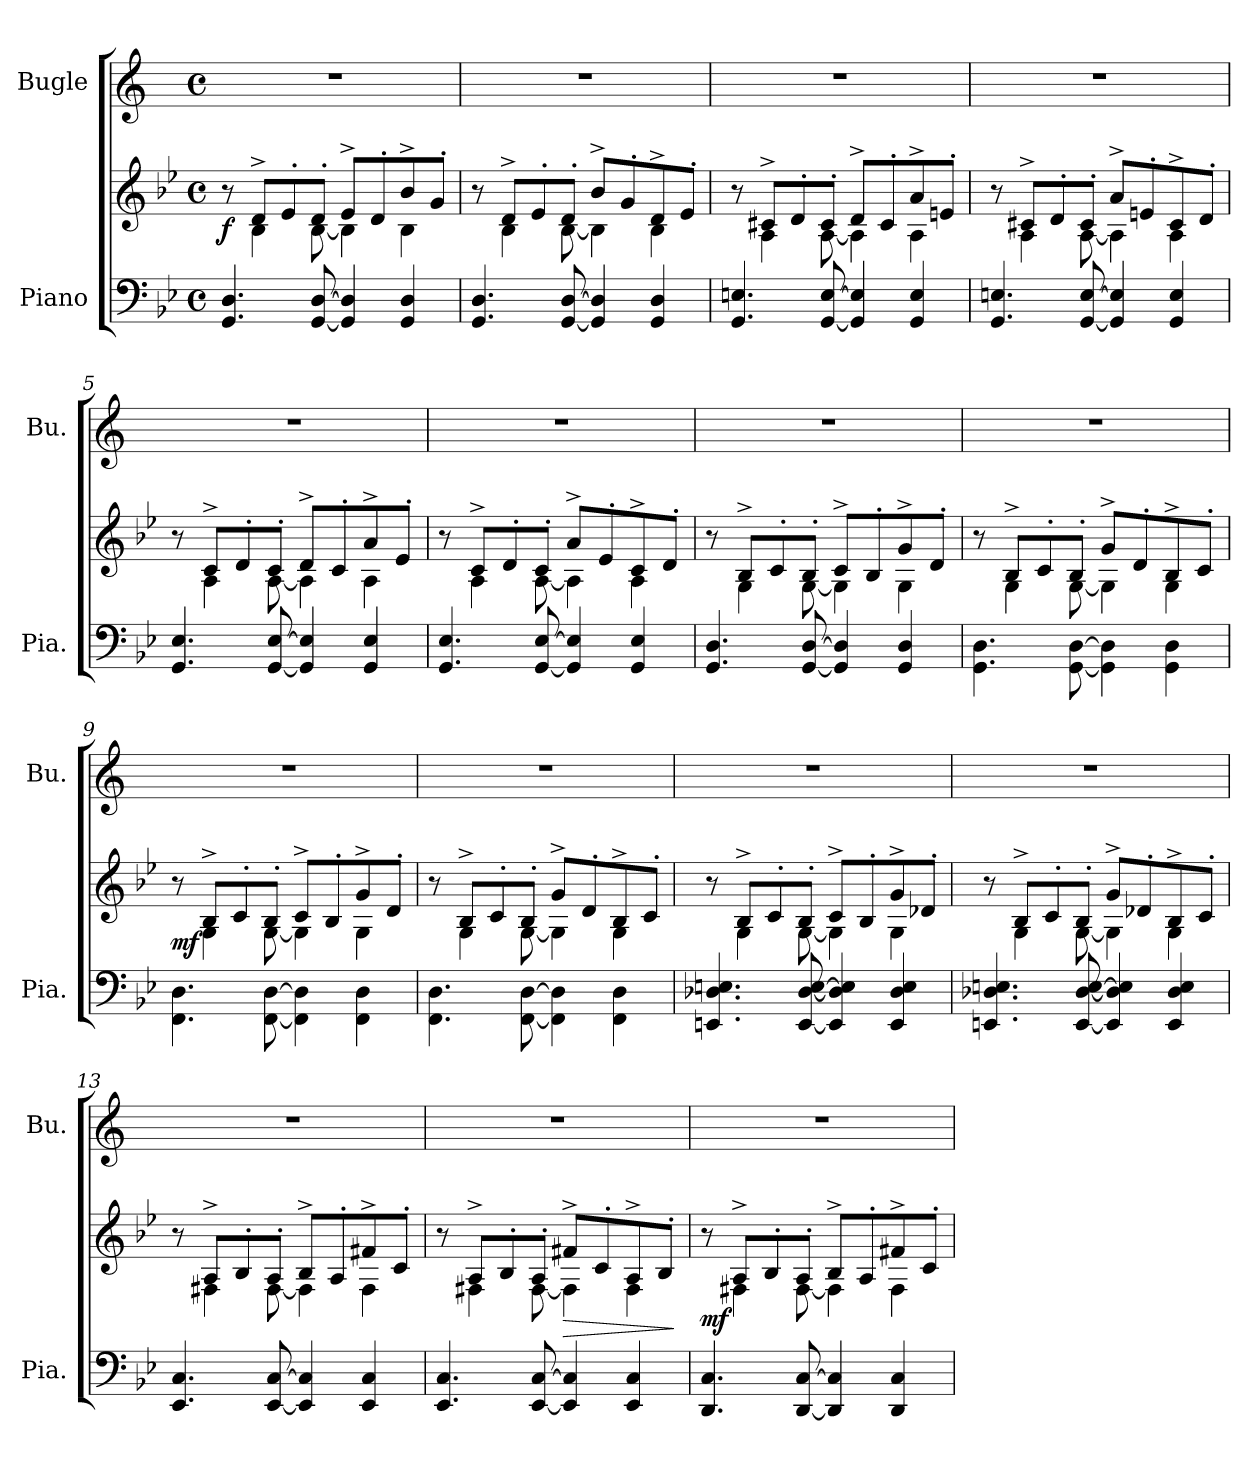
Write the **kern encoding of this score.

**kern	**kern	**dynam	**kern
*part2	*part2	*part2	*part1
*staff3	*staff2	*staff2/3	*staff1
*I"Piano	*	*	*I"Bugle
*I'Pia.	*	*	*I'Bu.
*clefF4	*clefG2	*	*clefG2
*	*	*	*ITrd1c2
*k[b-e-]	*k[b-e-]	*	*k[b-e-]
*M4/4	*M4/4	*	*M4/4
*met(c)	*met(c)	*	*met(c)
*MM120	*MM120	*	*MM120
=1	=1	=1	=1
*	*^	*	*
!	!	!	!LO:DY:b	!
4.GG/ 4.D/	8r	8ryy	f	1r
.	8d^/L	4B-\	.	.
.	8e-'/	.	.	.
[8GG/ [8D/	8d'/J	[8B-\	.	.
4GG/] 4D/]	8e-^/L	4B-\]	.	.
.	8d'/	.	.	.
4GG/ 4D/	8b-^/	4B-\	.	.
.	8g'/J	.	.	.
=2	=2	=2	=2	=2
4.GG/ 4.D/	8r	8ryy	.	1r
.	8d^/L	4B-\	.	.
.	8e-'/	.	.	.
[8GG/ [8D/	8d'/J	[8B-\	.	.
4GG/] 4D/]	8b-^/L	4B-\]	.	.
.	8g'/	.	.	.
4GG/ 4D/	8d^/	4B-\	.	.
.	8e-'/J	.	.	.
=3	=3	=3	=3	=3
4.GG/ 4.En/	8r	8ryy	.	1r
.	8c#X^/L	4A\	.	.
.	8d'/	.	.	.
[8GG/ [8E/	8c#'/J	[8A\	.	.
4GG/] 4E/]	8d^/L	4A\]	.	.
.	8c#'/	.	.	.
4GG/ 4E/	8a^/	4A\	.	.
.	8en'/J	.	.	.
!!LO:LB:g=z
=4	=4	=4	=4	=4
4.GG/ 4.En/	8r	8ryy	.	1r
.	8c#X^/L	4A\	.	.
.	8d'/	.	.	.
[8GG/ [8E/	8c#'/J	[8A\	.	.
4GG/] 4E/]	8a^/L	4A\]	.	.
.	8en'/	.	.	.
4GG/ 4E/	8c#^/	4A\	.	.
.	8d'/J	.	.	.
=5	=5	=5	=5	=5
4.GG/ 4.E-/	8r	8ryy	.	1r
.	8c^/L	4A\	.	.
.	8d'/	.	.	.
[8GG/ [8E-/	8c'/J	[8A\	.	.
4GG/] 4E-/]	8d^/L	4A\]	.	.
.	8c'/	.	.	.
4GG/ 4E-/	8a^/	4A\	.	.
.	8e-'/J	.	.	.
=6	=6	=6	=6	=6
4.GG/ 4.E-/	8r	8ryy	.	1r
.	8c^/L	4A\	.	.
.	8d'/	.	.	.
[8GG/ [8E-/	8c'/J	[8A\	.	.
4GG/] 4E-/]	8a^/L	4A\]	.	.
.	8e-'/	.	.	.
4GG/ 4E-/	8c^/	4A\	.	.
.	8d'/J	.	.	.
!!LO:LB:g=z
=7	=7	=7	=7	=7
4.GG/ 4.D/	8r	8ryy	.	1r
.	8B-^/L	4G\	.	.
.	8c'/	.	.	.
[8GG/ [8D/	8B-'/J	[8G\	.	.
4GG/] 4D/]	8c^/L	4G\]	.	.
.	8B-'/	.	.	.
4GG/ 4D/	8g^/	4G\	.	.
.	8d'/J	.	.	.
=8	=8	=8	=8	=8
4.GG\ 4.D\	8r	8ryy	.	1r
.	8B-^/L	4G\	.	.
.	8c'/	.	.	.
[8GG\ [8D\	8B-'/J	[8G\	.	.
4GG\] 4D\]	8g^/L	4G\]	.	.
.	8d'/	.	.	.
4GG\ 4D\	8B-^/	4G\	.	.
.	8c'/J	.	.	.
=9	=9	=9	=9	=9
!	!	!	!LO:DY:b	!
4.FF\ 4.D\	8r	8ryy	mf	1r
.	8B-^/L	4G\	.	.
.	8c'/	.	.	.
[8FF\ [8D\	8B-'/J	[8G\	.	.
4FF\] 4D\]	8c^/L	4G\]	.	.
.	8B-'/	.	.	.
4FF\ 4D\	8g^/	4G\	.	.
.	8d'/J	.	.	.
!!LO:LB:g=z
=10	=10	=10	=10	=10
4.FF\ 4.D\	8r	8ryy	.	1r
.	8B-^/L	4G\	.	.
.	8c'/	.	.	.
[8FF\ [8D\	8B-'/J	[8G\	.	.
4FF\] 4D\]	8g^/L	4G\]	.	.
.	8d'/	.	.	.
4FF\ 4D\	8B-^/	4G\	.	.
.	8c'/J	.	.	.
=11	=11	=11	=11	=11
4.EEn/ 4.D-X/ 4.En/	8r	8ryy	.	1r
.	8B-^/L	4G\	.	.
.	8c'/	.	.	.
[8EE/ [8D-/ [8E/	8B-'/J	[8G\	.	.
4EE/] 4D-/] 4E/]	8c^/L	4G\]	.	.
.	8B-'/	.	.	.
4EE/ 4D-/ 4E/	8g^/	4G\	.	.
.	8d-X'/J	.	.	.
=12	=12	=12	=12	=12
4.EEn/ 4.D-X/ 4.En/	8r	8ryy	.	1r
.	8B-^/L	4G\	.	.
.	8c'/	.	.	.
[8EE/ [8D-/ [8E/	8B-'/J	[8G\	.	.
4EE/] 4D-/] 4E/]	8g^/L	4G\]	.	.
.	8d-X'/	.	.	.
4EE/ 4D-/ 4E/	8B-^/	4G\	.	.
.	8c'/J	.	.	.
!!LO:PB:g=z
=13	=13	=13	=13	=13
4.EE-/ 4.C/	8r	8ryy	.	1r
.	8A^/L	4F#X\	.	.
.	8B-'/	.	.	.
[8EE-/ [8C/	8A'/J	[8F#\	.	.
4EE-/] 4C/]	8B-^/L	4F#\]	.	.
.	8A'/	.	.	.
4EE-/ 4C/	8f#X^/	4F#\	.	.
.	8c'/J	.	.	.
=14	=14	=14	=14	=14
4.EE-/ 4.C/	8r	8ryy	.	1r
.	8A^/L	4F#X\	.	.
.	8B-'/	.	.	.
[8EE-/ [8C/	8A'/J	[8F#\	.	.
!	!	!	!LO:HP:b	!
4EE-/] 4C/]	8f#X^/L	4F#\]	>	.
.	8c'/	.	.	.
4EE-/ 4C/	8A^/	4F#\	.	.
.	8B-'/J	.	.	.
*	*v	*v	*	*
.	.	]	.
=15	=15	=15	=15
*	*^	*	*
!	!	!	!LO:DY:b	!
4.DD/ 4.C/	8r	8ryy	mf	1r
.	8A^/L	4F#X\	.	.
.	8B-'/	.	.	.
[8DD/ [8C/	8A'/J	[8F#\	.	.
4DD/] 4C/]	8B-^/L	4F#\]	.	.
.	8A'/	.	.	.
4DD/ 4C/	8f#X^/	4F#\	.	.
.	8c'/J	.	.	.
*	*v	*v	*	*
=	=	=	=
*-	*-	*-	*-
